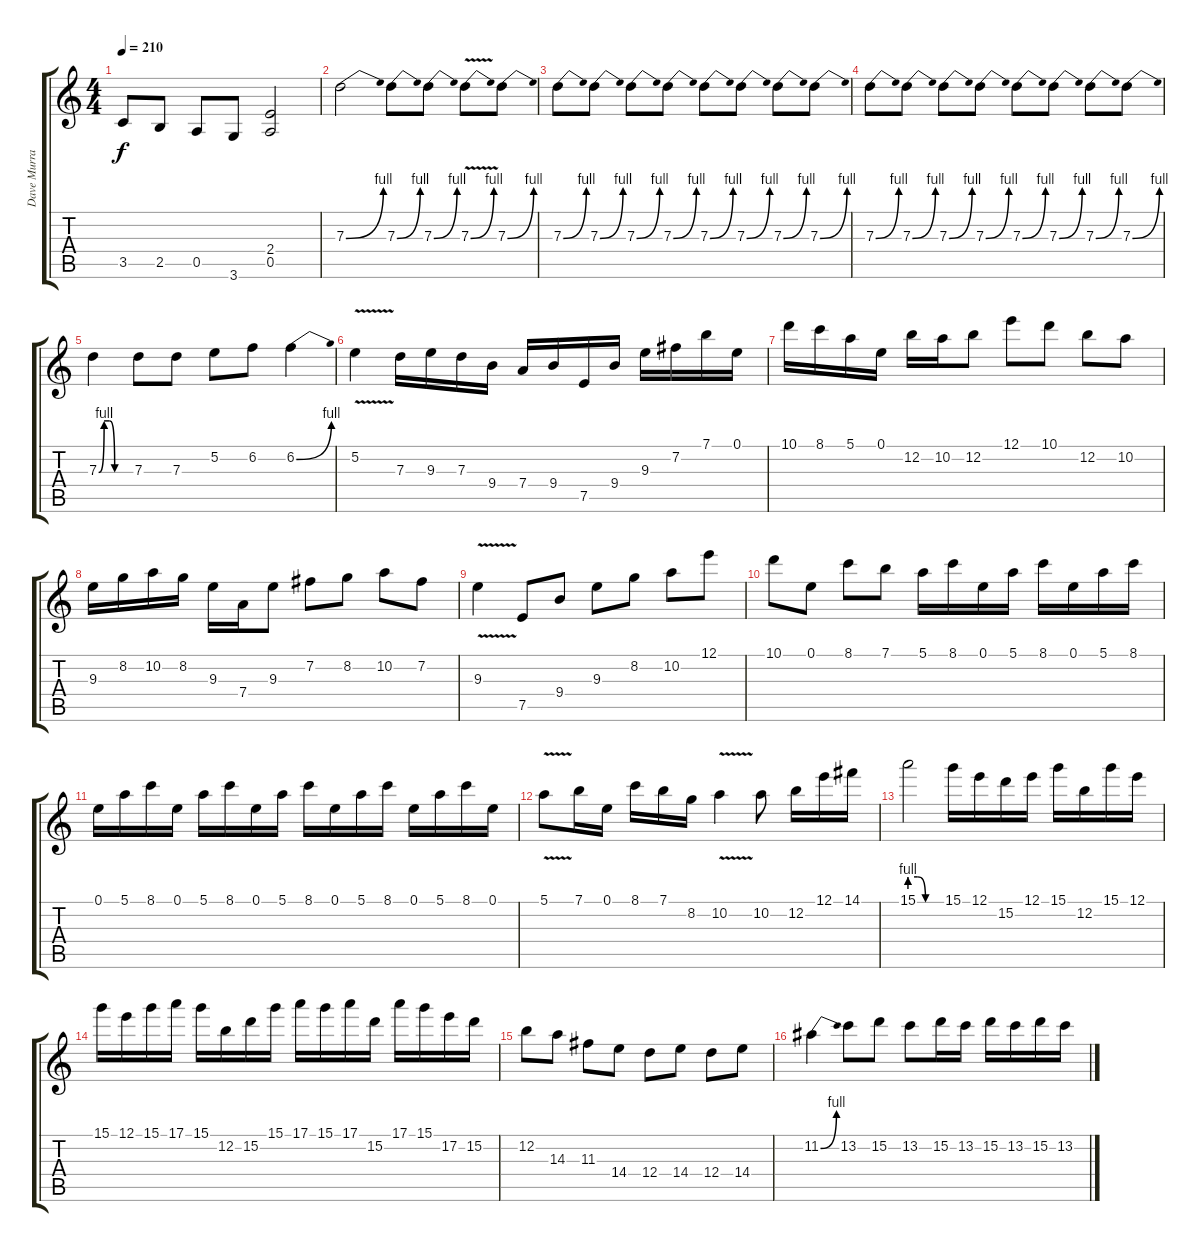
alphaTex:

\track ("Dave Murray" "Dave Murra") {instrument distortionguitar}
\staff {score tabs}
\tuning (E4 B3 G3 D3 A2 E2) {hide}
\ts (4 4)
\tempo 210
\clef g2
\ks c
3.5.8{dy f} 2.5.8 0.5.8 3.6.8 (2.4 0.5).2 |
7.3{be (bend 0 0 60 4)}.2{volume 16} 7.3{be (bend 0 0 60 4)}.8 7.3{be (bend 0 0 60 4)}.8 7.3{be (bend 0 0 60 4) v}.8 7.3{be (bend 0 0 60 4)}.8 |
7.3{be (bend 0 0 60 4)}.8 7.3{be (bend 0 0 60 4)}.8 7.3{be (bend 0 0 60 4)}.8 7.3{be (bend 0 0 60 4)}.8 7.3{be (bend 0 0 60 4)}.8 7.3{be (bend 0 0 60 4)}.8 7.3{be (bend 0 0 60 4)}.8 7.3{be (bend 0 0 60 4)}.8 |
7.3{be (bend 0 0 60 4)}.8 7.3{be (bend 0 0 60 4)}.8 7.3{be (bend 0 0 60 4)}.8 7.3{be (bend 0 0 60 4)}.8 7.3{be (bend 0 0 60 4)}.8 7.3{be (bend 0 0 60 4)}.8 7.3{be (bend 0 0 60 4)}.8 7.3{be (bend 0 0 60 4)}.8 |
7.3{be (custom 0 0 10 4 20 4 30 0 60 0)}.4 7.3.8 7.3.8 5.2.8 6.2.8 6.2{be (bend 0 0 60 4)}.4 |
5.2{v}.4 7.3.16 9.3.16 7.3.16 9.4.16 7.4.16 9.4.16 7.5.16 9.4.16 9.3.16 7.2.16 7.1.16 0.1.16 |
10.1.16 8.1.16 5.1.16 0.1.16 12.2.16 10.2.16 12.2.8 12.1.8 10.1.8 12.2.8 10.2.8 |
9.3.16 8.2.16 10.2.16 8.2.16 9.3.16 7.4.16 9.3.8 7.2.8 8.2.8 10.2.8 7.2.8 |
9.3{v}.4 7.5.8 9.4.8 9.3.8 8.2.8 10.2.8 12.1.8 |
10.1.8 0.1.8 8.1.8 7.1.8 5.1.16 8.1.16 0.1.16 5.1.16 8.1.16 0.1.16 5.1.16 8.1.16 |
0.1.16 5.1.16 8.1.16 0.1.16 5.1.16 8.1.16 0.1.16 5.1.16 8.1.16 0.1.16 5.1.16 8.1.16 0.1.16 5.1.16 8.1.16 0.1.16 |
5.1{v}.8 7.1.16 0.1.16 8.1.16 7.1.16 8.2.16 10.2{v}.4 10.2.8 12.2.16 12.1.16 14.1.16 |
15.1{be (custom 0 4 15 4 30 0 60 0)}.2 15.1.16 12.1.16 15.2.16 12.1.16 15.1.16 12.2.16 15.1.16 12.1.16 |
15.1.16 12.1.16 15.1.16 17.1.16 15.1.16 12.2.16 15.2.16 15.1.16 17.1.16 15.1.16 17.1.16 15.2.16 17.1.16 15.1.16 17.2.16 15.2.16 |
12.2.8 14.3.8 11.3.8 14.4.8 12.4.8 14.4.8 12.4.8 14.4.8 |
11.2{be (bend 0 0 60 4)}.4 13.2.8 15.2.8 13.2.8 15.2.16 13.2.16 15.2.16 13.2.16 15.2.16 13.2.16
